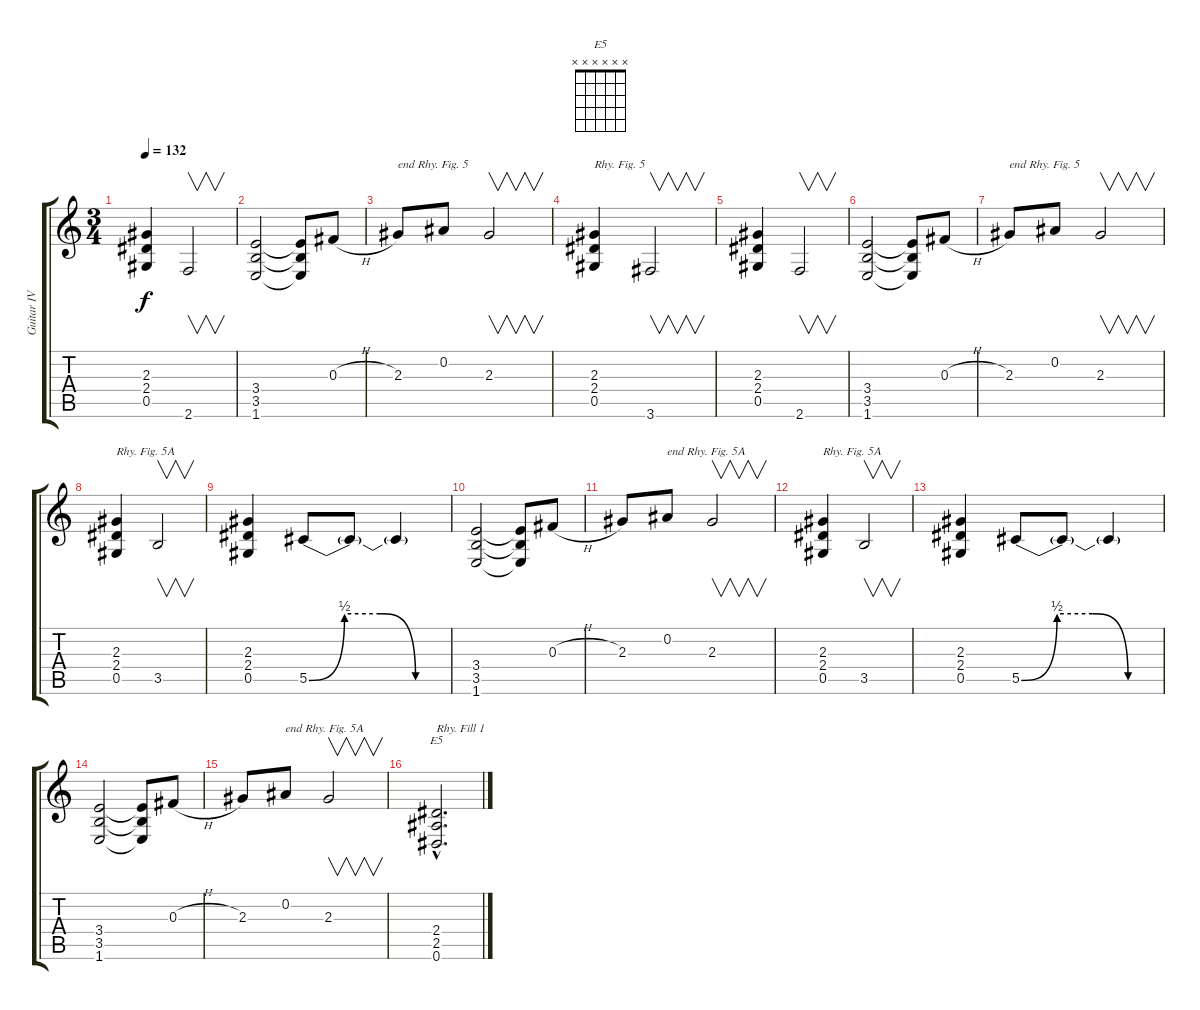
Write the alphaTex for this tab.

\track ("Guitar IV" "Guitar IV") {instrument distortionguitar}
\staff {score tabs}
\tuning (Eb4 Bb3 Gb3 Db3 Ab2 Eb2) {hide}
\chord ("E5" x x x x x x) {firstfret 0}
\ts (3 4)
\tempo 132
\clef g2
\ks c
(2.3 2.4 0.5).4{dy f} 2.6.2{v} |
(3.4 3.5 1.6).2 (3.4{t} 3.5{t} 1.6{t}).8 0.3{h}.8 |
2.3.8{txt "end Rhy. Fig. 5"} 0.2.8 2.3.2{v} |
(2.3 2.4 0.5).4{txt "Rhy. Fig. 5"} 3.6.2{v} |
(2.3 2.4 0.5).4 2.6.2{v} |
(3.4 3.5 1.6).2 (3.4{t} 3.5{t} 1.6{t}).8 0.3{h}.8 |
2.3.8{txt "end Rhy. Fig. 5"} 0.2.8 2.3.2{v} |
(2.3 2.4 0.5).4{txt "Rhy. Fig. 5A"} 3.5.2{v} |
(2.3 2.4 0.5).4 5.5{be (custom 0 0 15 2 30 2 45 0 60 0)}.8 5.5{t}.8 5.5{t}.4 |
(3.4 3.5 1.6).2 (3.4{t} 3.5{t} 1.6{t}).8 0.3{h}.8 |
2.3.8 0.2.8{txt "end Rhy. Fig. 5A"} 2.3.2{v} |
(2.3 2.4 0.5).4{txt "Rhy. Fig. 5A"} 3.5.2{v} |
(2.3 2.4 0.5).4 5.5{be (custom 0 0 15 2 30 2 45 0 60 0)}.8 5.5{t}.8 5.5{t}.4 |
(3.4 3.5 1.6).2 (3.4{t} 3.5{t} 1.6{t}).8 0.3{h}.8 |
2.3.8 0.2.8{txt "end Rhy. Fig. 5A"} 2.3.2{v} |
(2.4{hac} 2.5{hac} 0.6{hac}).2{d ch "E5" txt "Rhy. Fill 1"}
